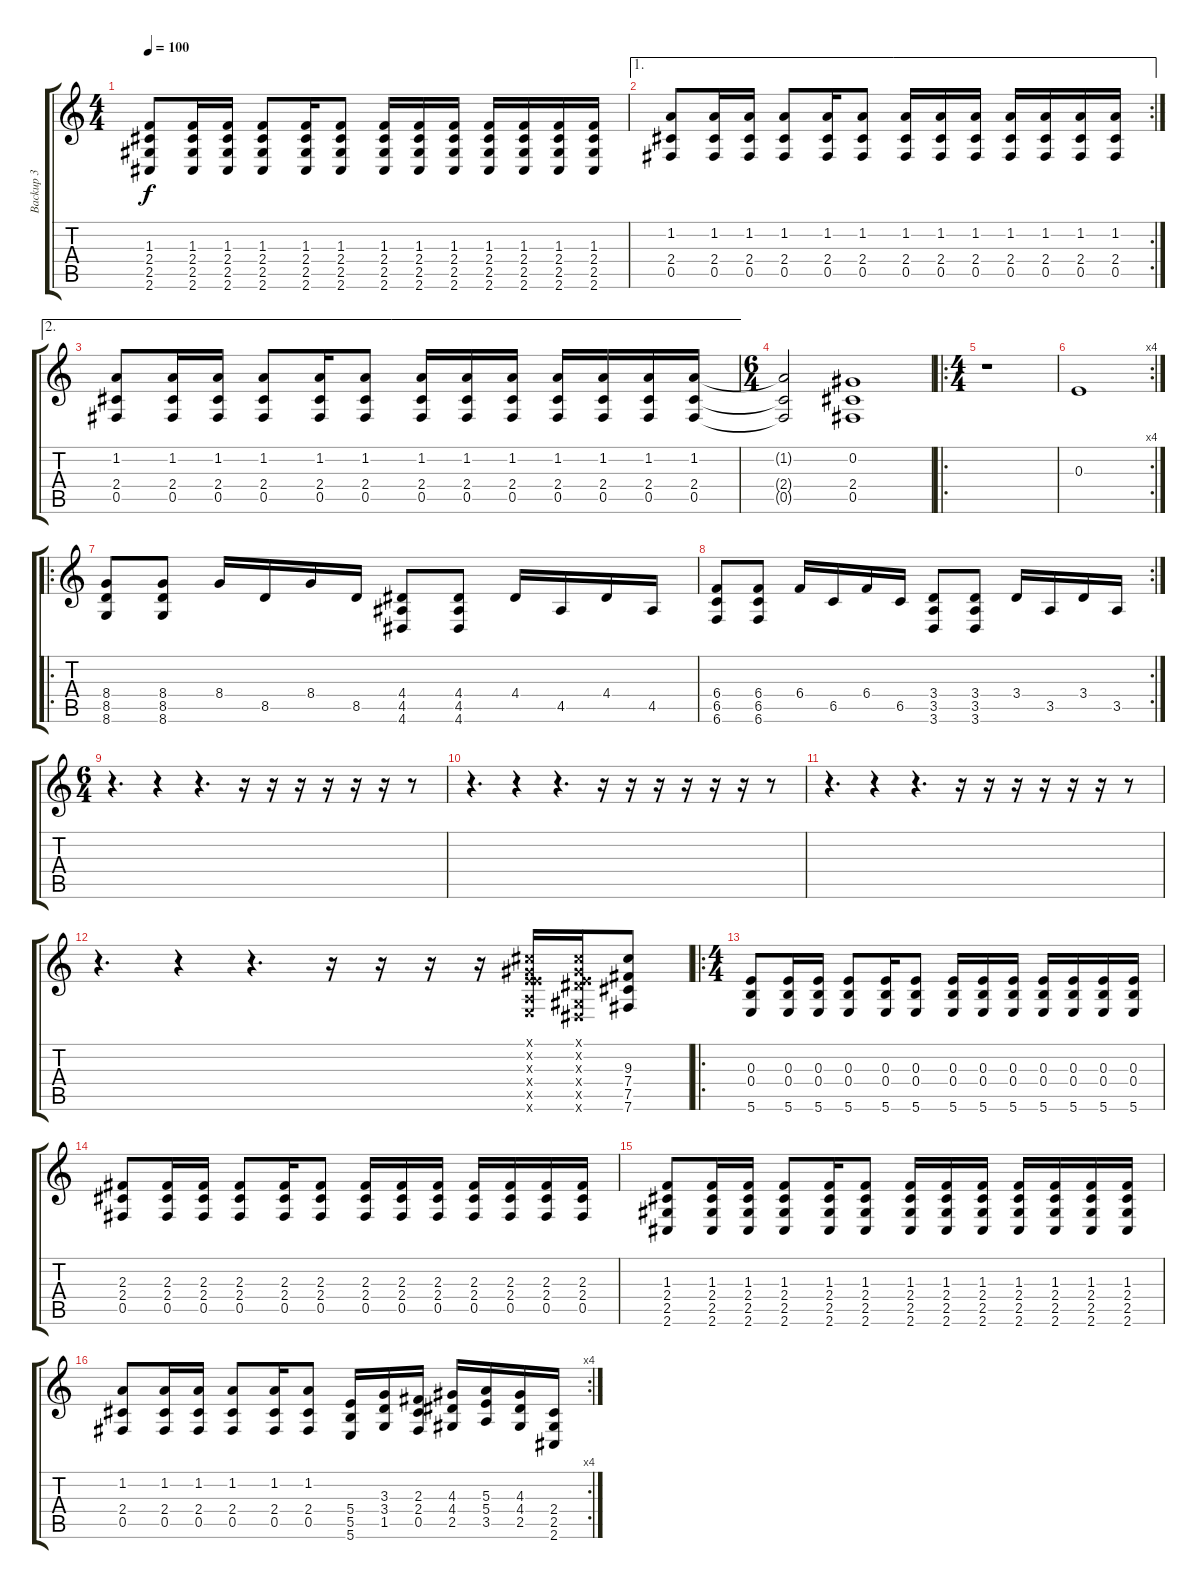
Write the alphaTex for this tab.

\track ("Backup 3" "Backup 3") {instrument distortionguitar}
\staff {score tabs}
\tuning (Db4 Ab3 E3 B2 Gb2 B1) {hide}
\ts (4 4)
\tempo 100
\clef g2
\ks c
(1.3 2.4 2.5 2.6).8{dy f} (1.3 2.4 2.5 2.6).16 (1.3 2.4 2.5 2.6).16 (1.3 2.4 2.5 2.6).8 (1.3 2.4 2.5 2.6).16 (1.3 2.4 2.5 2.6).8 (1.3 2.4 2.5 2.6).16 (1.3 2.4 2.5 2.6).16 (1.3 2.4 2.5 2.6).16 (1.3 2.4 2.5 2.6).16 (1.3 2.4 2.5 2.6).16 (1.3 2.4 2.5 2.6).16 (1.3 2.4 2.5 2.6).16 |
\ae 1
\rc 2
(1.2 2.4 0.5).8 (1.2 2.4 0.5).16 (1.2 2.4 0.5).16 (1.2 2.4 0.5).8 (1.2 2.4 0.5).16 (1.2 2.4 0.5).8 (1.2 2.4 0.5).16 (1.2 2.4 0.5).16 (1.2 2.4 0.5).16 (1.2 2.4 0.5).16 (1.2 2.4 0.5).16 (1.2 2.4 0.5).16 (1.2 2.4 0.5).16 |
\ae 2
(1.2 2.4 0.5).8 (1.2 2.4 0.5).16 (1.2 2.4 0.5).16 (1.2 2.4 0.5).8 (1.2 2.4 0.5).16 (1.2 2.4 0.5).8 (1.2 2.4 0.5).16 (1.2 2.4 0.5).16 (1.2 2.4 0.5).16 (1.2 2.4 0.5).16 (1.2 2.4 0.5).16 (1.2 2.4 0.5).16 (1.2 2.4 0.5).16 |
\ts (6 4)
(1.2{t} 2.4{t} 0.5{t}).2 (0.2 2.4 0.5).1 |
\ro
\ts (4 4)
r.1 |
\rc 4
0.3.1 |
\ro
(8.4 8.5 8.6).8 (8.4 8.5 8.6).8 8.4.16 8.5.16 8.4.16 8.5.16 (4.4 4.5 4.6).8 (4.4 4.5 4.6).8 4.4.16 4.5.16 4.4.16 4.5.16 |
\rc 2
(6.4 6.5 6.6).8 (6.4 6.5 6.6).8 6.4.16 6.5.16 6.4.16 6.5.16 (3.4 3.5 3.6).8 (3.4 3.5 3.6).8 3.4.16 3.5.16 3.4.16 3.5.16 |
\ts (6 4)
r.4{d} r.4 r.4{d} r.16 r.16 r.16 r.16 r.16 r.16 r.8 |
r.4{d} r.4 r.4{d} r.16 r.16 r.16 r.16 r.16 r.16 r.8 |
r.4{d} r.4 r.4{d} r.16 r.16 r.16 r.16 r.16 r.16 r.8 |
r.4{d} r.4 r.4{d} r.16 r.16 r.16 r.16 (0.1{x} 0.2{x} 0.3{x} 5.4{x} 3.5{x} 5.6{x}).16 (0.1{x} 0.2{x} 0.3{x} 4.4{x} 2.5{x} 4.6{x}).16 (9.3 7.4 7.5 7.6).8 |
\ro
\ts (4 4)
(0.3 0.4 5.6).8 (0.3 0.4 5.6).16 (0.3 0.4 5.6).16 (0.3 0.4 5.6).8 (0.3 0.4 5.6).16 (0.3 0.4 5.6).8 (0.3 0.4 5.6).16 (0.3 0.4 5.6).16 (0.3 0.4 5.6).16 (0.3 0.4 5.6).16 (0.3 0.4 5.6).16 (0.3 0.4 5.6).16 (0.3 0.4 5.6).16 |
(2.3 2.4 0.5).8 (2.3 2.4 0.5).16 (2.3 2.4 0.5).16 (2.3 2.4 0.5).8 (2.3 2.4 0.5).16 (2.3 2.4 0.5).8 (2.3 2.4 0.5).16 (2.3 2.4 0.5).16 (2.3 2.4 0.5).16 (2.3 2.4 0.5).16 (2.3 2.4 0.5).16 (2.3 2.4 0.5).16 (2.3 2.4 0.5).16 |
(1.3 2.4 2.5 2.6).8 (1.3 2.4 2.5 2.6).16 (1.3 2.4 2.5 2.6).16 (1.3 2.4 2.5 2.6).8 (1.3 2.4 2.5 2.6).16 (1.3 2.4 2.5 2.6).8 (1.3 2.4 2.5 2.6).16 (1.3 2.4 2.5 2.6).16 (1.3 2.4 2.5 2.6).16 (1.3 2.4 2.5 2.6).16 (1.3 2.4 2.5 2.6).16 (1.3 2.4 2.5 2.6).16 (1.3 2.4 2.5 2.6).16 |
\rc 4
(1.2 2.4 0.5).8 (1.2 2.4 0.5).16 (1.2 2.4 0.5).16 (1.2 2.4 0.5).8 (1.2 2.4 0.5).16 (1.2 2.4 0.5).8 (5.4 5.5 5.6).16 (3.3 3.4 1.5).16 (2.3 2.4 0.5).16 (4.3 4.4 2.5).16 (5.3 5.4 3.5).16 (4.3 4.4 2.5).16 (2.4 2.5 2.6).16
